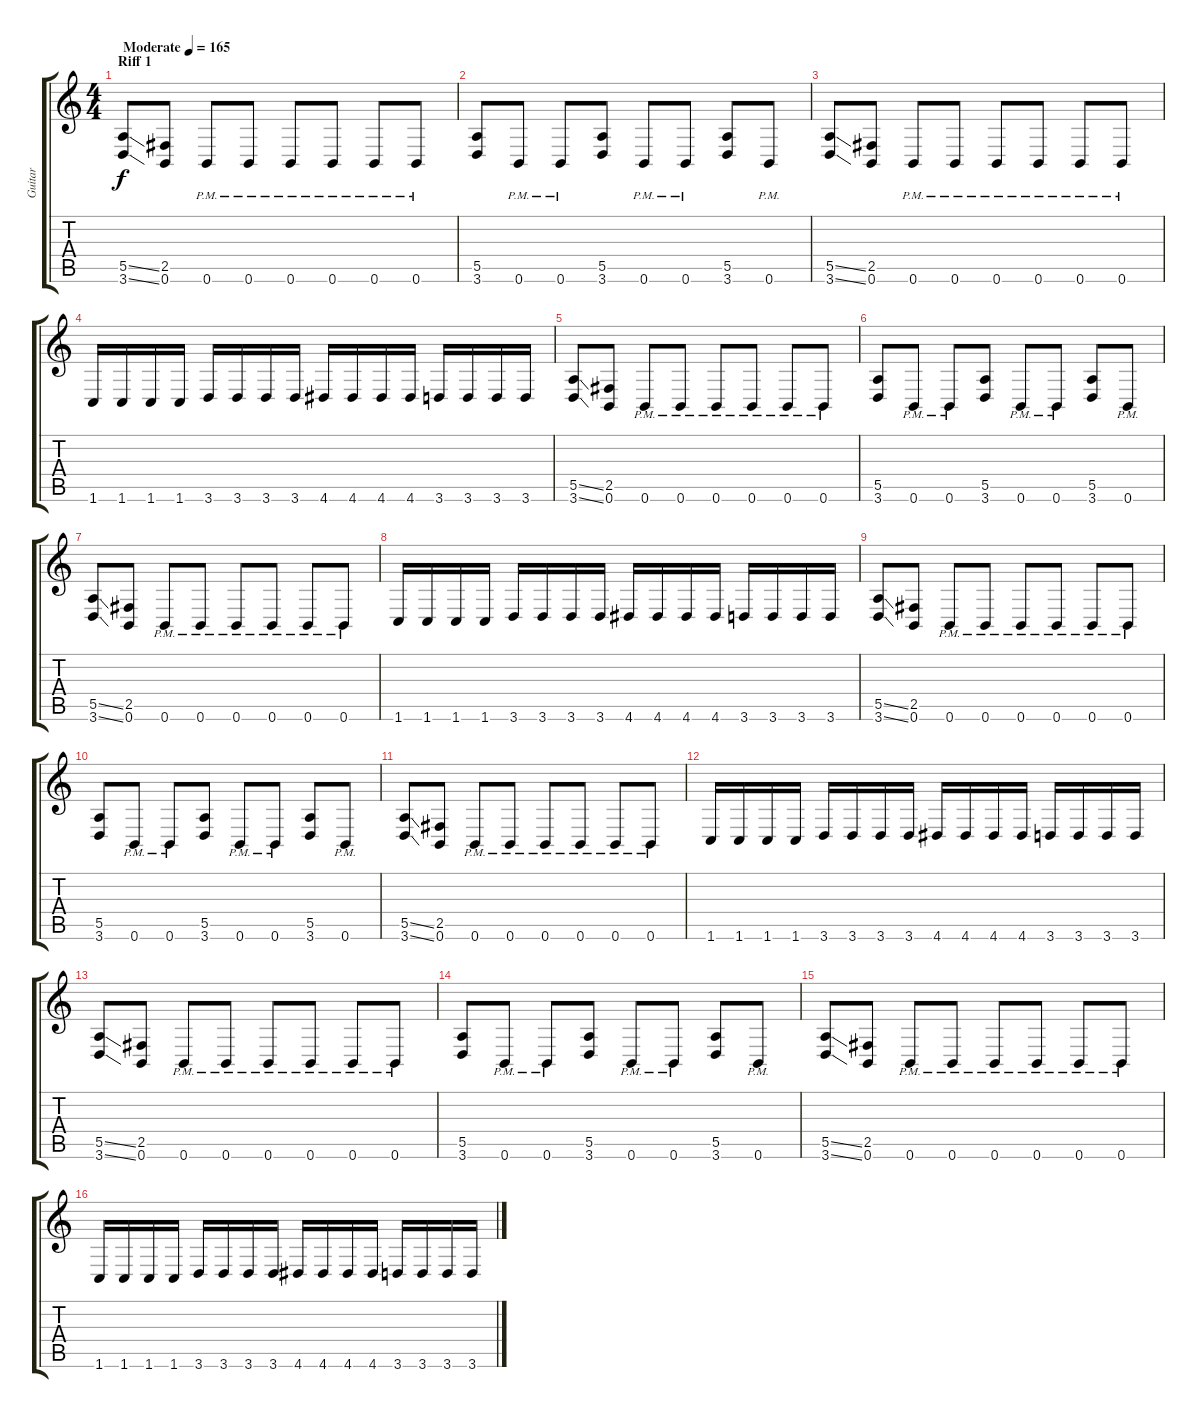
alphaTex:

\track ("Guitar" "Guitar") {instrument distortionguitar}
\staff {score tabs}
\tuning (B3 Gb3 D3 A2 E2 B1) {hide}
\ts (4 4)
\section ("" "Riff 1")
\tempo (165 "Moderate")
\clef g2
\ks c
(5.5{ss} 3.6{ss}).8{dy f instrument distortionguitar} (2.5 0.6).8 0.6{pm}.8 0.6{pm}.8 0.6{pm}.8 0.6{pm}.8 0.6{pm}.8 0.6{pm}.8 |
(5.5 3.6).8 0.6{pm}.8 0.6{pm}.8 (5.5 3.6).8 0.6{pm}.8 0.6{pm}.8 (5.5 3.6).8 0.6{pm}.8 |
(5.5{ss} 3.6{ss}).8 (2.5 0.6).8 0.6{pm}.8 0.6{pm}.8 0.6{pm}.8 0.6{pm}.8 0.6{pm}.8 0.6{pm}.8 |
1.6.16 1.6.16 1.6.16 1.6.16 3.6.16 3.6.16 3.6.16 3.6.16 4.6.16 4.6.16 4.6.16 4.6.16 3.6.16 3.6.16 3.6.16 3.6.16 |
(5.5{ss} 3.6{ss}).8 (2.5 0.6).8 0.6{pm}.8 0.6{pm}.8 0.6{pm}.8 0.6{pm}.8 0.6{pm}.8 0.6{pm}.8 |
(5.5 3.6).8 0.6{pm}.8 0.6{pm}.8 (5.5 3.6).8 0.6{pm}.8 0.6{pm}.8 (5.5 3.6).8 0.6{pm}.8 |
(5.5{ss} 3.6{ss}).8 (2.5 0.6).8 0.6{pm}.8 0.6{pm}.8 0.6{pm}.8 0.6{pm}.8 0.6{pm}.8 0.6{pm}.8 |
1.6.16 1.6.16 1.6.16 1.6.16 3.6.16 3.6.16 3.6.16 3.6.16 4.6.16 4.6.16 4.6.16 4.6.16 3.6.16 3.6.16 3.6.16 3.6.16 |
(5.5{ss} 3.6{ss}).8 (2.5 0.6).8 0.6{pm}.8 0.6{pm}.8 0.6{pm}.8 0.6{pm}.8 0.6{pm}.8 0.6{pm}.8 |
(5.5 3.6).8 0.6{pm}.8 0.6{pm}.8 (5.5 3.6).8 0.6{pm}.8 0.6{pm}.8 (5.5 3.6).8 0.6{pm}.8 |
(5.5{ss} 3.6{ss}).8 (2.5 0.6).8 0.6{pm}.8 0.6{pm}.8 0.6{pm}.8 0.6{pm}.8 0.6{pm}.8 0.6{pm}.8 |
1.6.16 1.6.16 1.6.16 1.6.16 3.6.16 3.6.16 3.6.16 3.6.16 4.6.16 4.6.16 4.6.16 4.6.16 3.6.16 3.6.16 3.6.16 3.6.16 |
(5.5{ss} 3.6{ss}).8 (2.5 0.6).8 0.6{pm}.8 0.6{pm}.8 0.6{pm}.8 0.6{pm}.8 0.6{pm}.8 0.6{pm}.8 |
(5.5 3.6).8 0.6{pm}.8 0.6{pm}.8 (5.5 3.6).8 0.6{pm}.8 0.6{pm}.8 (5.5 3.6).8 0.6{pm}.8 |
(5.5{ss} 3.6{ss}).8 (2.5 0.6).8 0.6{pm}.8 0.6{pm}.8 0.6{pm}.8 0.6{pm}.8 0.6{pm}.8 0.6{pm}.8 |
1.6.16 1.6.16 1.6.16 1.6.16 3.6.16 3.6.16 3.6.16 3.6.16 4.6.16 4.6.16 4.6.16 4.6.16 3.6.16 3.6.16 3.6.16 3.6.16
